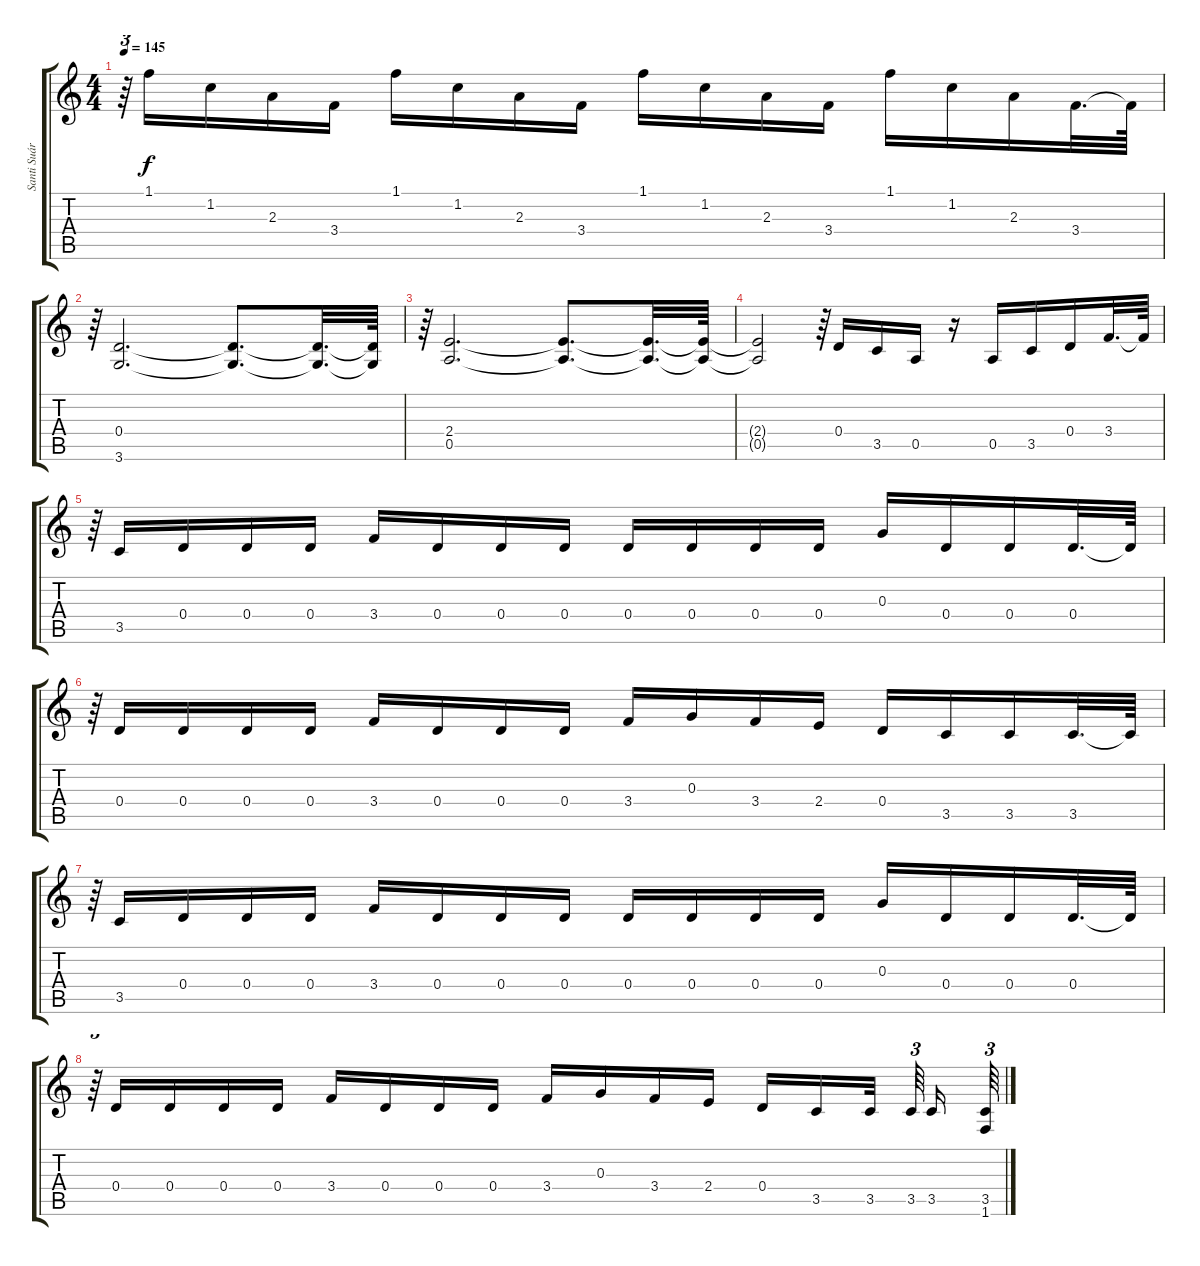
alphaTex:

\track ("Santi Suárez" "Santi Suár") {instrument overdrivenguitar}
\staff {score tabs}
\tuning (E4 B3 G3 D3 A2 E2) {hide}
\ts (4 4)
\tempo 145
\clef g2
\ks c
r.64{tu (3 2) dy f} 1.1.16 1.2.16 2.3.16 3.4.16 1.1.16 1.2.16 2.3.16 3.4.16 1.1.16 1.2.16 2.3.16 3.4.16 1.1.16 1.2.16 2.3.16 3.4.32{d} 3.4{t}.64 |
r.64{tu (3 2)} (0.4 3.6).2{d} (0.4{t} 3.6{t}).8{d} (0.4{t} 3.6{t}).32{d} (0.4{t} 3.6{t}).64 |
r.64{tu (3 2)} (2.4 0.5).2{d} (2.4{t} 0.5{t}).8{d} (2.4{t} 0.5{t}).32{d} (2.4{t} 0.5{t}).64 |
(2.4{t} 0.5{t}).2 r.64{tu (3 2)} 0.4.16 3.5.16 0.5.16 r.16 0.5.16 3.5.16 0.4.16 3.4.32{d} 3.4{t}.64 |
r.64{tu (3 2)} 3.5.16 0.4.16 0.4.16 0.4.16 3.4.16 0.4.16 0.4.16 0.4.16 0.4.16 0.4.16 0.4.16 0.4.16 0.3.16 0.4.16 0.4.16 0.4.32{d} 0.4{t}.64 |
r.64{tu (3 2)} 0.4.16 0.4.16 0.4.16 0.4.16 3.4.16 0.4.16 0.4.16 0.4.16 3.4.16 0.3.16 3.4.16 2.4.16 0.4.16 3.5.16 3.5.16 3.5.32{d} 3.5{t}.64 |
r.64{tu (3 2)} 3.5.16 0.4.16 0.4.16 0.4.16 3.4.16 0.4.16 0.4.16 0.4.16 0.4.16 0.4.16 0.4.16 0.4.16 0.3.16 0.4.16 0.4.16 0.4.32{d} 0.4{t}.64 |
r.64{tu (3 2)} 0.4.16 0.4.16 0.4.16 0.4.16 3.4.16 0.4.16 0.4.16 0.4.16 3.4.16 0.3.16 3.4.16 2.4.16 0.4.16 3.5.16 3.5.32{beam splitsecondary} 3.5.64{tu (3 2) beam splitsecondary} 3.5.16 (3.5 1.6).64{tu (3 2)}
